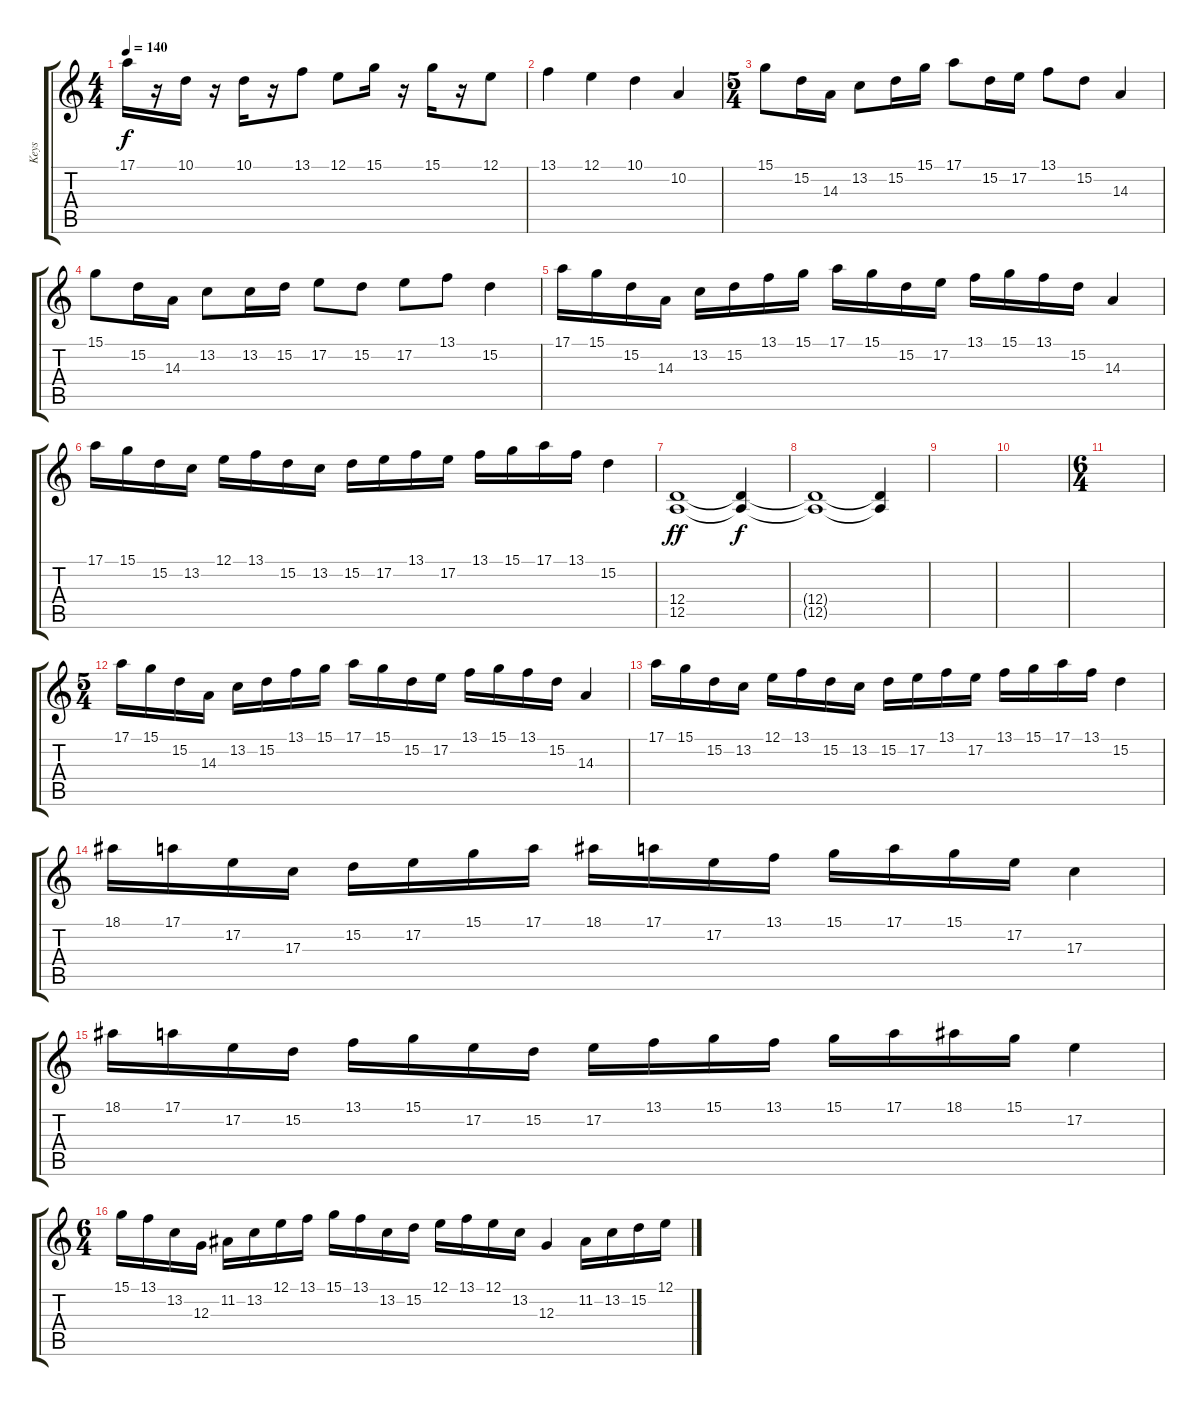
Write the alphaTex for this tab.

\track ("Keys" "Keys") {instrument fx5brightness}
\staff {score tabs}
\tuning (E4 B3 G3 D3 A2 E2) {hide}
\ts (4 4)
\tempo 140
\clef g2
\ks c
17.1.16{dy f} r.16 10.1.16 r.16 10.1.16 r.16 13.1.8 12.1.8 15.1.16 r.16 15.1.16 r.16 12.1.8 |
13.1.4 12.1.4 10.1.4 10.2.4 |
\ts (5 4)
15.1.8{instrument fx5brightness} 15.2.16 14.3.16 13.2.8 15.2.16 15.1.16 17.1.8 15.2.16 17.2.16 13.1.8 15.2.8 14.3.4 |
15.1.8 15.2.16 14.3.16 13.2.8 13.2.16 15.2.16 17.2.8 15.2.8 17.2.8 13.1.8 15.2.4 |
17.1.16 15.1.16 15.2.16 14.3.16 13.2.16 15.2.16 13.1.16 15.1.16 17.1.16 15.1.16 15.2.16 17.2.16 13.1.16 15.1.16 13.1.16 15.2.16 14.3.4 |
17.1.16 15.1.16 15.2.16 13.2.16 12.1.16 13.1.16 15.2.16 13.2.16 15.2.16 17.2.16 13.1.16 17.2.16 13.1.16 15.1.16 17.1.16 13.1.16 15.2.4 |
(12.4 12.5).1{dy ff} (12.4{t} 12.5{t}).4{dy f} |
(12.4{t} 12.5{t}).1 (12.4{t} 12.5{t}).4 |
|
|
\ts (6 4)
|
\ts (5 4)
17.1.16{volume 9 balance 12 instrument marimba} 15.1.16 15.2.16 14.3.16 13.2.16 15.2.16 13.1.16 15.1.16 17.1.16 15.1.16 15.2.16 17.2.16 13.1.16 15.1.16 13.1.16 15.2.16 14.3.4 |
17.1.16 15.1.16 15.2.16 13.2.16 12.1.16 13.1.16 15.2.16 13.2.16 15.2.16 17.2.16 13.1.16 17.2.16 13.1.16 15.1.16 17.1.16 13.1.16 15.2.4 |
18.1.16 17.1.16 17.2.16 17.3.16 15.2.16 17.2.16 15.1.16 17.1.16 18.1.16 17.1.16 17.2.16 13.1.16 15.1.16 17.1.16 15.1.16 17.2.16 17.3.4 |
18.1.16 17.1.16 17.2.16 15.2.16 13.1.16 15.1.16 17.2.16 15.2.16 17.2.16 13.1.16 15.1.16 13.1.16 15.1.16 17.1.16 18.1.16 15.1.16 17.2.4 |
\ts (6 4)
15.1.16 13.1.16 13.2.16 12.3.16 11.2.16 13.2.16 12.1.16 13.1.16 15.1.16 13.1.16 13.2.16 15.2.16 12.1.16 13.1.16 12.1.16 13.2.16 12.3.4 11.2.16 13.2.16 15.2.16 12.1.16
